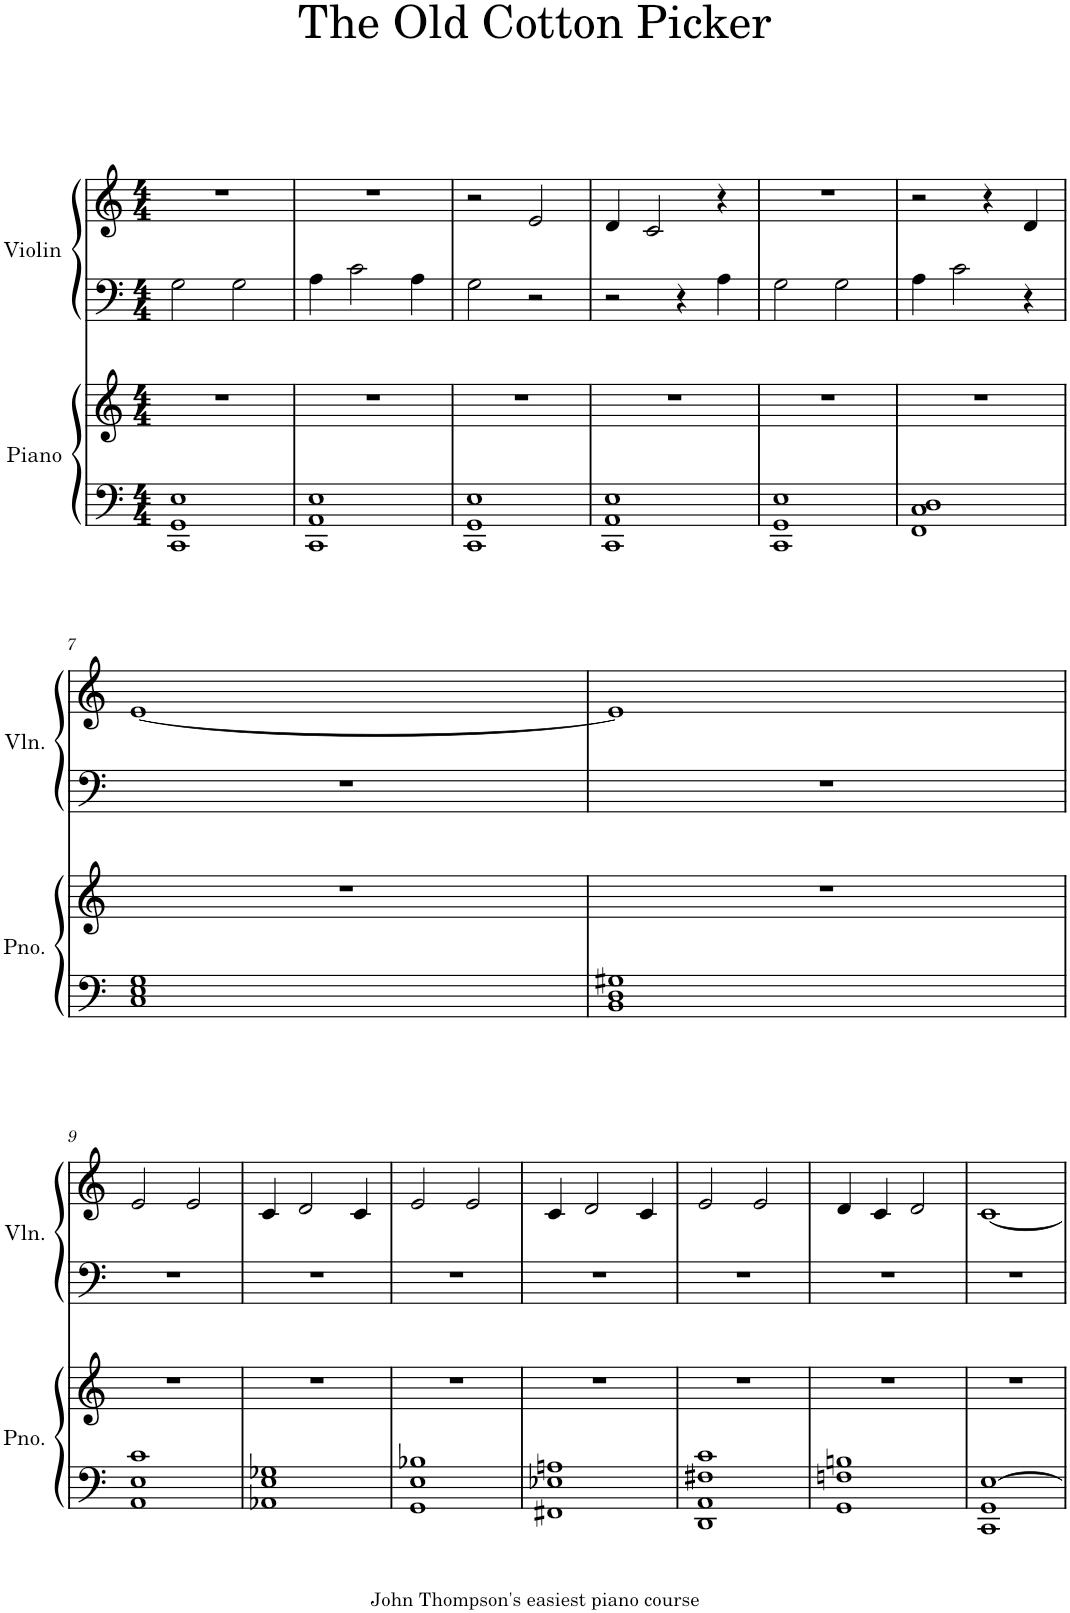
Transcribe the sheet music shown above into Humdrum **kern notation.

**kern	**kern	**kern	**kern
*part2	*part2	*part1	*part1
*staff4	*staff3	*staff2	*staff1
*I"Piano	*	*I"Violin	*
*I'Pno.	*	*I'Vln.	*
*clefF4	*clefG2	*clefF4	*clefG2
*k[]	*k[]	*k[]	*k[]
*M4/4	*M4/4	*M4/4	*M4/4
=1	=1	=1	=1
1CC 1GG 1E	1r	2G\	1r
.	.	2G\	.
=2	=2	=2	=2
1CC 1AA 1E	1r	4A\	1r
.	.	2c\	.
.	.	4A\	.
=3	=3	=3	=3
1CC 1GG 1E	1r	2G\	2r
.	.	2r	2e/
=4	=4	=4	=4
1CC 1AA 1E	1r	2r	4d/
.	.	.	2c/
.	.	4r	.
.	.	4A\	4r
=5	=5	=5	=5
1CC 1GG 1E	1r	2G\	1r
.	.	2G\	.
=6	=6	=6	=6
1FF 1C 1D	1r	4A\	2r
.	.	2c\	.
.	.	.	4r
.	.	4r	4d/
!!LO:LB:g=z
=7	=7	=7	=7
1C 1E 1G	1r	1r	[1e
=8	=8	=8	=8
1BB 1D 1G#X	1r	1r	1e]
!!LO:LB:g=z
=9	=9	=9	=9
1AA 1E 1c	1r	1r	2e/
.	.	.	2e/
=10	=10	=10	=10
1AA-X 1E 1G-X	1r	1r	4c/
.	.	.	2d/
.	.	.	4c/
=11	=11	=11	=11
1GG 1E 1B-X	1r	1r	2e/
.	.	.	2e/
=12	=12	=12	=12
1FF#X 1E-X 1An	1r	1r	4c/
.	.	.	2d/
.	.	.	4c/
=13	=13	=13	=13
1DD 1AA 1F#X 1c	1r	1r	2e/
.	.	.	2e/
=14	=14	=14	=14
1GG 1Fn 1Bn	1r	1r	4d/
.	.	.	4c/
.	.	.	2d/
=15	=15	=15	=15
1CC 1GG [1E	1r	1r	[1c
=	=	=	=
*-	*-	*-	*-
